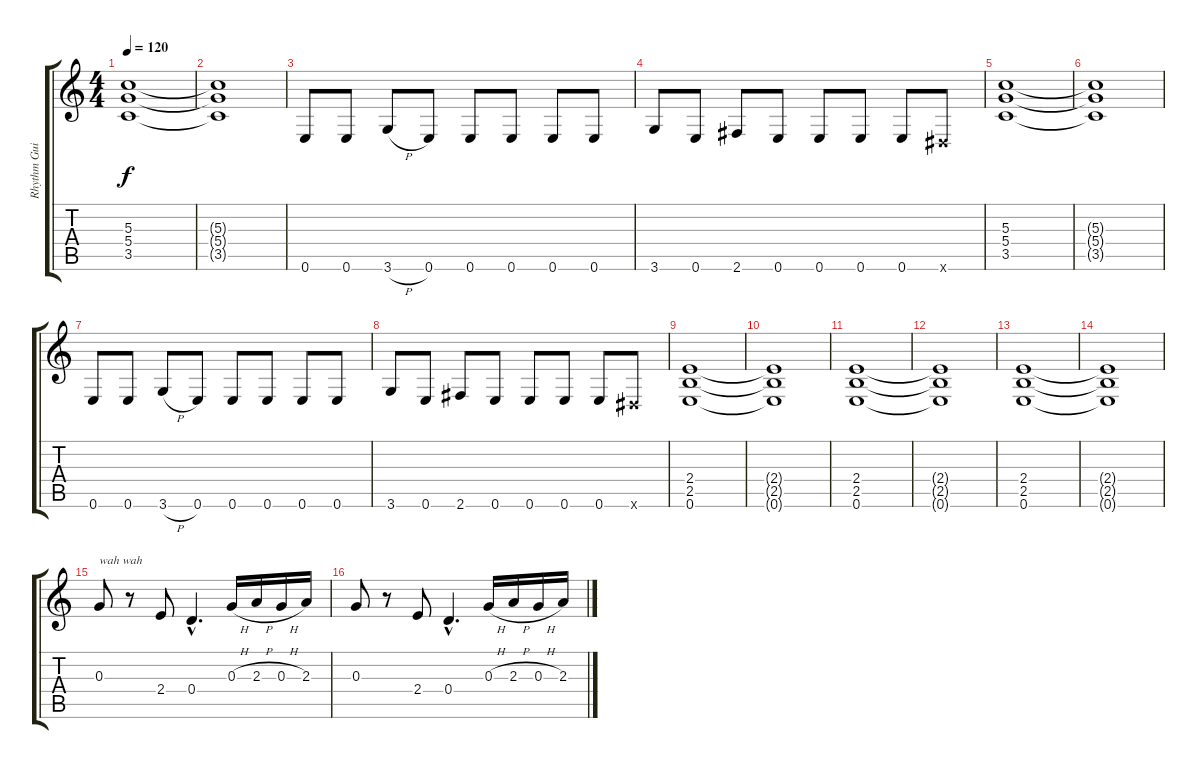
\track ("Rhythm Guitar I" "Rhythm Gui") {instrument overdrivenguitar}
\staff {score tabs}
\tuning (E4 B3 G3 D3 A2 E2) {hide}
\ts (4 4)
\tempo 120
\clef g2
\ks c
(5.3 5.4 3.5).1{dy f} |
(5.3{t} 5.4{t} 3.5{t}).1 |
0.6.8 0.6.8 3.6{h}.8 0.6.8 0.6.8 0.6.8 0.6.8 0.6.8 |
3.6.8 0.6.8 2.6.8 0.6.8 0.6.8 0.6.8 0.6.8 -1.6{x}.8 |
(5.3 5.4 3.5).1 |
(5.3{t} 5.4{t} 3.5{t}).1 |
0.6.8 0.6.8 3.6{h}.8 0.6.8 0.6.8 0.6.8 0.6.8 0.6.8 |
3.6.8 0.6.8 2.6.8 0.6.8 0.6.8 0.6.8 0.6.8 -1.6{x}.8 |
(2.4 2.5 0.6).1 |
(2.4{t} 2.5{t} 0.6{t}).1 |
(2.4 2.5 0.6).1 |
(2.4{t} 2.5{t} 0.6{t}).1 |
(2.4 2.5 0.6).1 |
(2.4{t} 2.5{t} 0.6{t}).1 |
0.3.8{txt "wah wah"} r.8 2.4.8 0.4{hac}.4{d} 0.3{h}.16 2.3{h}.16 0.3{h}.16 2.3.16 |
0.3.8 r.8 2.4.8 0.4{hac}.4{d} 0.3{h}.16 2.3{h}.16 0.3{h}.16 2.3.16
